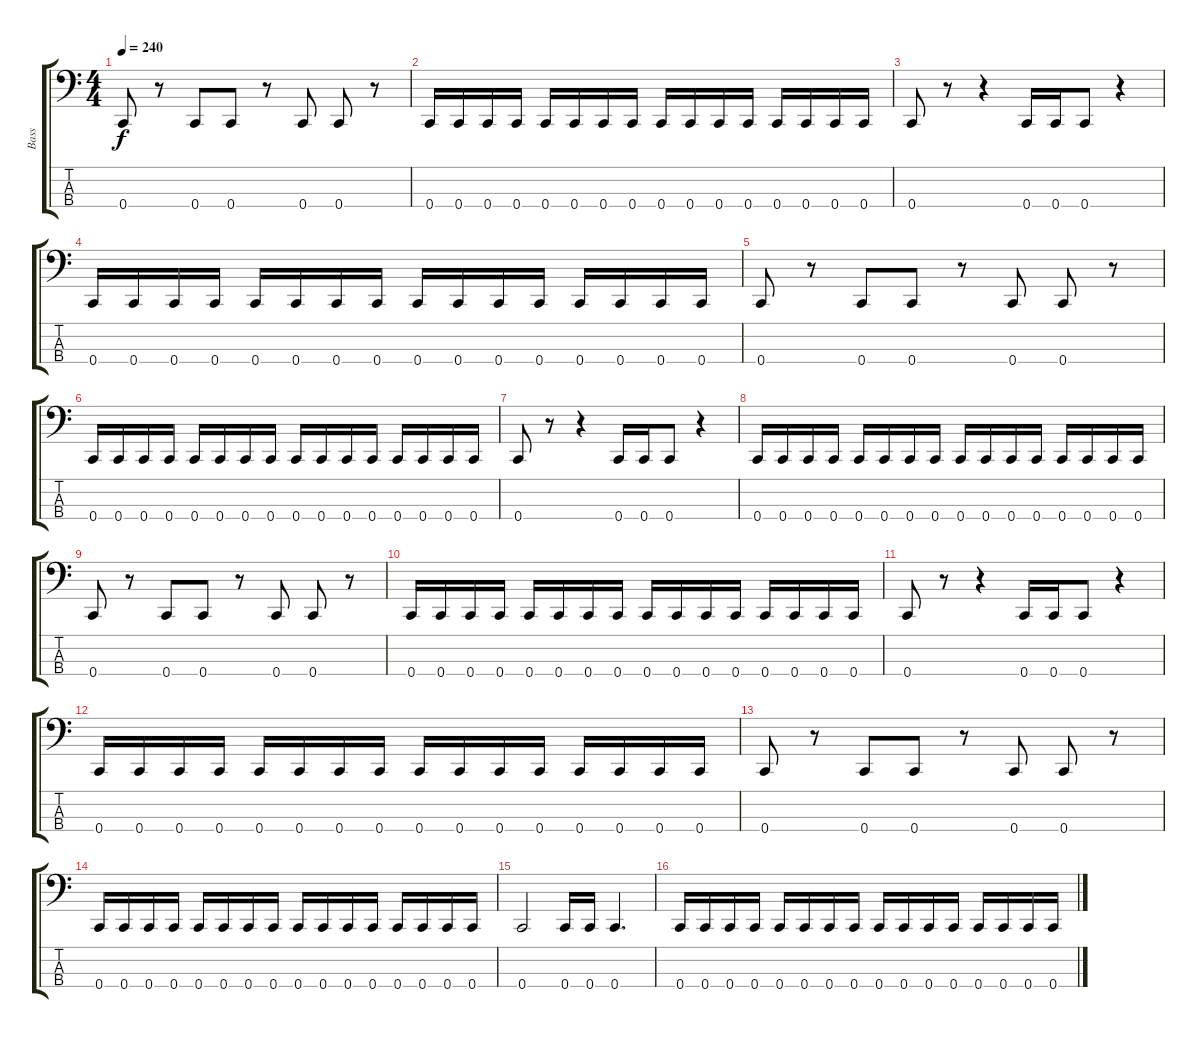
\track ("Bass" "Bass") {instrument electricbassfinger}
\staff {score tabs}
\tuning (F2 C2 G1 C1) {hide}
\ts (4 4)
\tempo 240
\clef f4
\ks c
0.4.8{dy f} r.8 0.4.8 0.4.8 r.8 0.4.8 0.4.8 r.8 |
0.4.16 0.4.16 0.4.16 0.4.16 0.4.16 0.4.16 0.4.16 0.4.16 0.4.16 0.4.16 0.4.16 0.4.16 0.4.16 0.4.16 0.4.16 0.4.16 |
0.4.8 r.8 r.4 0.4.16 0.4.16 0.4.8 r.4 |
0.4.16 0.4.16 0.4.16 0.4.16 0.4.16 0.4.16 0.4.16 0.4.16 0.4.16 0.4.16 0.4.16 0.4.16 0.4.16 0.4.16 0.4.16 0.4.16 |
0.4.8 r.8 0.4.8 0.4.8 r.8 0.4.8 0.4.8 r.8 |
0.4.16 0.4.16 0.4.16 0.4.16 0.4.16 0.4.16 0.4.16 0.4.16 0.4.16 0.4.16 0.4.16 0.4.16 0.4.16 0.4.16 0.4.16 0.4.16 |
0.4.8 r.8 r.4 0.4.16 0.4.16 0.4.8 r.4 |
0.4.16 0.4.16 0.4.16 0.4.16 0.4.16 0.4.16 0.4.16 0.4.16 0.4.16 0.4.16 0.4.16 0.4.16 0.4.16 0.4.16 0.4.16 0.4.16 |
0.4.8 r.8 0.4.8 0.4.8 r.8 0.4.8 0.4.8 r.8 |
0.4.16 0.4.16 0.4.16 0.4.16 0.4.16 0.4.16 0.4.16 0.4.16 0.4.16 0.4.16 0.4.16 0.4.16 0.4.16 0.4.16 0.4.16 0.4.16 |
0.4.8 r.8 r.4 0.4.16 0.4.16 0.4.8 r.4 |
0.4.16 0.4.16 0.4.16 0.4.16 0.4.16 0.4.16 0.4.16 0.4.16 0.4.16 0.4.16 0.4.16 0.4.16 0.4.16 0.4.16 0.4.16 0.4.16 |
0.4.8 r.8 0.4.8 0.4.8 r.8 0.4.8 0.4.8 r.8 |
0.4.16 0.4.16 0.4.16 0.4.16 0.4.16 0.4.16 0.4.16 0.4.16 0.4.16 0.4.16 0.4.16 0.4.16 0.4.16 0.4.16 0.4.16 0.4.16 |
0.4.2 0.4.16 0.4.16 0.4.4{d} |
0.4.16 0.4.16 0.4.16 0.4.16 0.4.16 0.4.16 0.4.16 0.4.16 0.4.16 0.4.16 0.4.16 0.4.16 0.4.16 0.4.16 0.4.16 0.4.16
